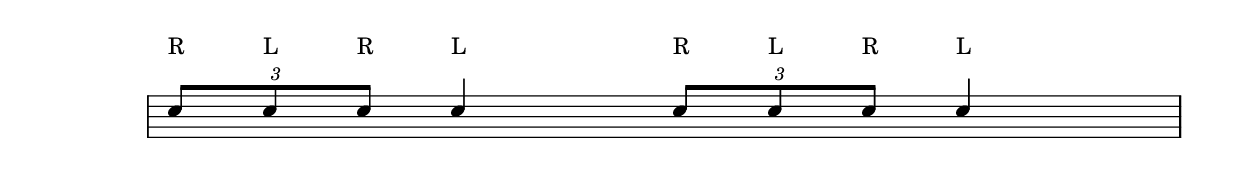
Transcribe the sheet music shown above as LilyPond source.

\version "2.22.1"

rudiment = \drummode {
  \repeat unfold 2 {
    \tuplet 3/2 { sn8^"R" sn8^"L" sn8^"R" } sn4^"L"
  }
}

\score {
  <<
    \new DrumStaff <<
      \new DrumVoice {
        \override Score.SystemStartBar.collapse-height = #-inf.0
        \omit Staff.TimeSignature
        \omit Staff.Clef
        \override TextScript.Y-offset = 6
        \stemUp
        \rudiment
      }
    >>
  >>

  \layout {
    ragged-last = ##f
  }
}